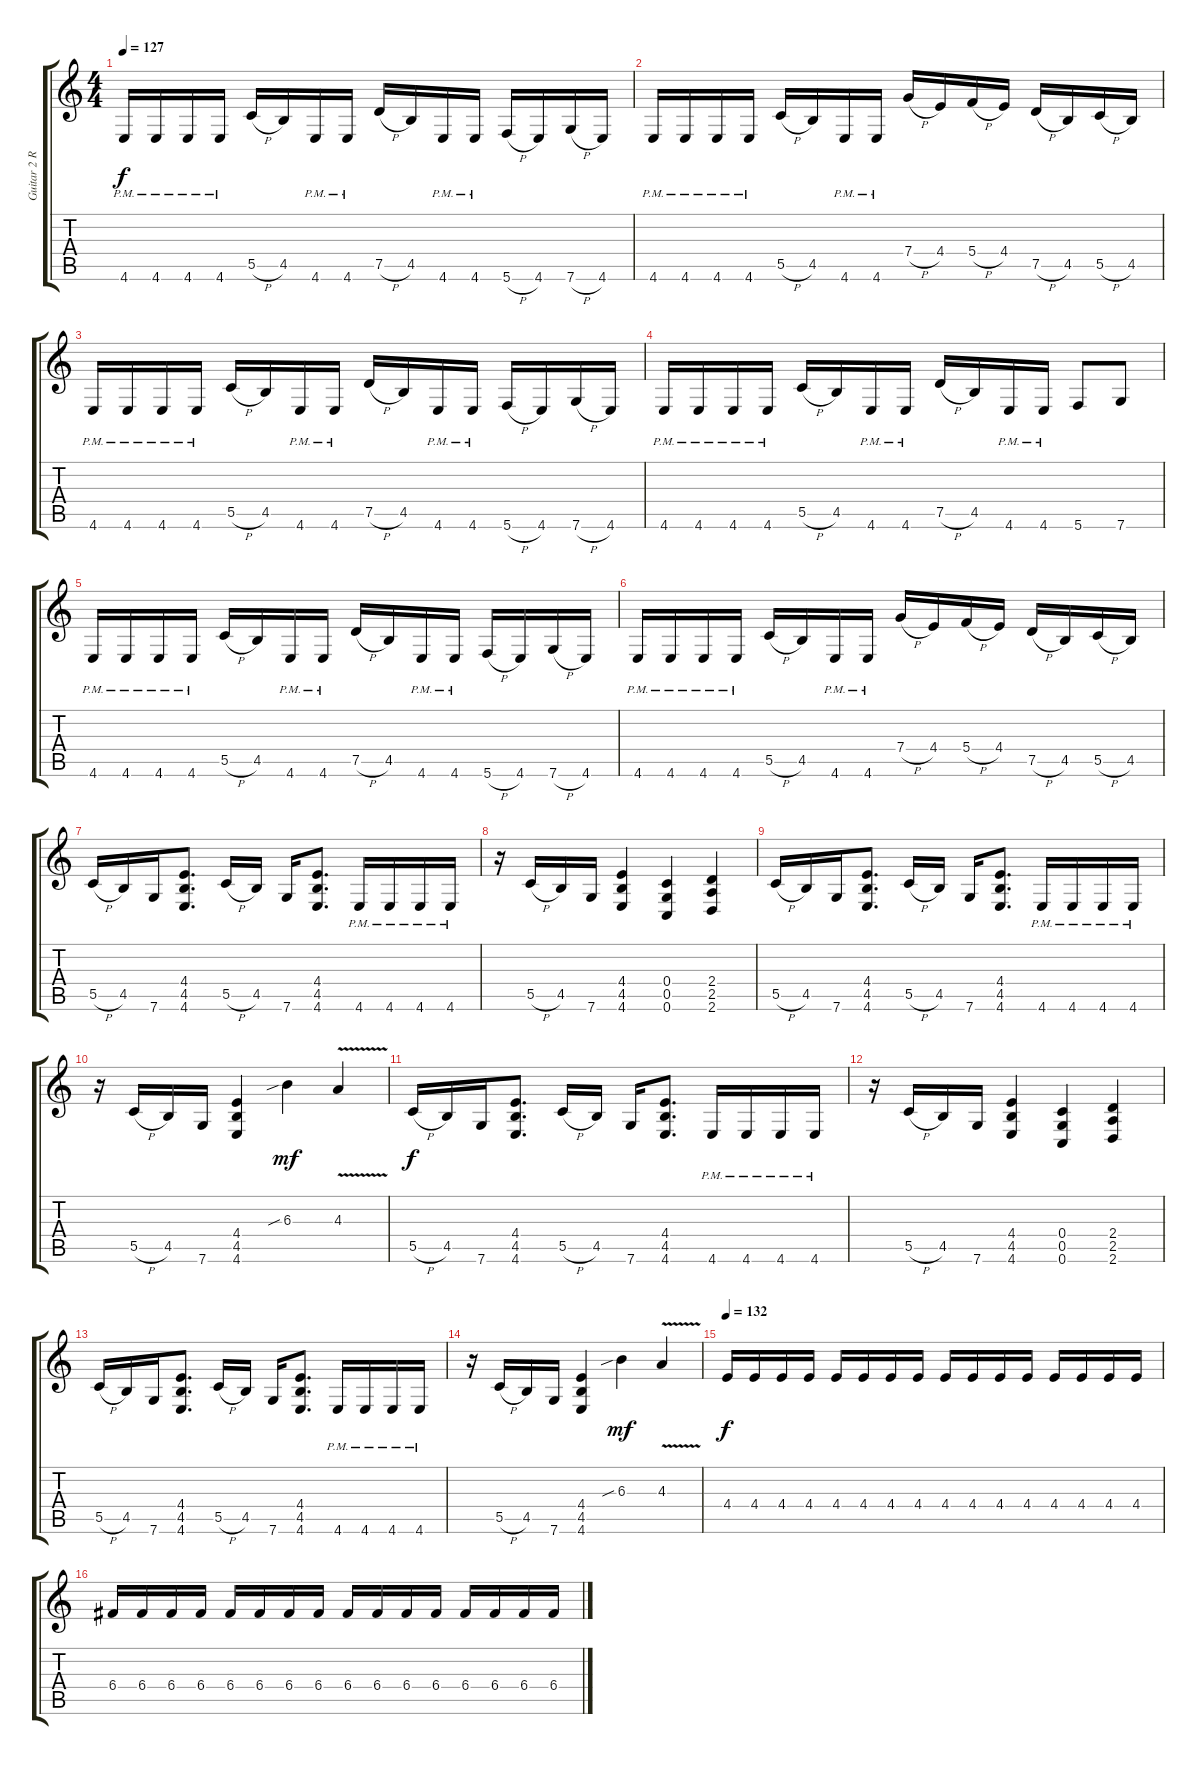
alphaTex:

\track ("Guitar 2 Right" "Guitar 2 R") {instrument distortionguitar}
\staff {score tabs}
\tuning (D4 A3 F3 C3 G2 C2) {hide}
\ts (4 4)
\tempo 127
\clef g2
\ks c
4.6{pm}.16{dy f} 4.6{pm}.16 4.6{pm}.16 4.6{pm}.16 5.5{h}.16 4.5.16 4.6{pm}.16 4.6{pm}.16 7.5{h}.16 4.5.16 4.6{pm}.16 4.6{pm}.16 5.6{h}.16 4.6.16 7.6{h}.16 4.6.16 |
4.6{pm}.16 4.6{pm}.16 4.6{pm}.16 4.6{pm}.16 5.5{h}.16 4.5.16 4.6{pm}.16 4.6{pm}.16 7.4{h}.16 4.4.16 5.4{h}.16 4.4.16 7.5{h}.16 4.5.16 5.5{h}.16 4.5.16 |
4.6{pm}.16 4.6{pm}.16 4.6{pm}.16 4.6{pm}.16 5.5{h}.16 4.5.16 4.6{pm}.16 4.6{pm}.16 7.5{h}.16 4.5.16 4.6{pm}.16 4.6{pm}.16 5.6{h}.16 4.6.16 7.6{h}.16 4.6.16 |
4.6{pm}.16 4.6{pm}.16 4.6{pm}.16 4.6{pm}.16 5.5{h}.16 4.5.16 4.6{pm}.16 4.6{pm}.16 7.5{h}.16 4.5.16 4.6{pm}.16 4.6{pm}.16 5.6.8 7.6.8 |
4.6{pm}.16 4.6{pm}.16 4.6{pm}.16 4.6{pm}.16 5.5{h}.16 4.5.16 4.6{pm}.16 4.6{pm}.16 7.5{h}.16 4.5.16 4.6{pm}.16 4.6{pm}.16 5.6{h}.16 4.6.16 7.6{h}.16 4.6.16 |
4.6{pm}.16 4.6{pm}.16 4.6{pm}.16 4.6{pm}.16 5.5{h}.16 4.5.16 4.6{pm}.16 4.6{pm}.16 7.4{h}.16 4.4.16 5.4{h}.16 4.4.16 7.5{h}.16 4.5.16 5.5{h}.16 4.5.16 |
5.5{h}.16 4.5.16 7.6.16 (4.4 4.5 4.6).8{d} 5.5{h}.16 4.5.16 7.6.16 (4.4 4.5 4.6).8{d} 4.6{pm}.16 4.6{pm}.16 4.6{pm}.16 4.6{pm}.16 |
r.16 5.5{h}.16 4.5.16 7.6.16 (4.4 4.5 4.6).4 (0.4 0.5 0.6).4 (2.4 2.5 2.6).4 |
5.5{h}.16 4.5.16 7.6.16 (4.4 4.5 4.6).8{d} 5.5{h}.16 4.5.16 7.6.16 (4.4 4.5 4.6).8{d} 4.6{pm}.16 4.6{pm}.16 4.6{pm}.16 4.6{pm}.16 |
r.16 5.5{h}.16 4.5.16 7.6.16 (4.4 4.5 4.6).4 6.3{sib}.4{dy mf} 4.3{v}.4 |
5.5{h}.16{dy f} 4.5.16 7.6.16 (4.4 4.5 4.6).8{d} 5.5{h}.16 4.5.16 7.6.16 (4.4 4.5 4.6).8{d} 4.6{pm}.16 4.6{pm}.16 4.6{pm}.16 4.6{pm}.16 |
r.16 5.5{h}.16 4.5.16 7.6.16 (4.4 4.5 4.6).4 (0.4 0.5 0.6).4 (2.4 2.5 2.6).4 |
5.5{h}.16 4.5.16 7.6.16 (4.4 4.5 4.6).8{d} 5.5{h}.16 4.5.16 7.6.16 (4.4 4.5 4.6).8{d} 4.6{pm}.16 4.6{pm}.16 4.6{pm}.16 4.6{pm}.16 |
r.16 5.5{h}.16 4.5.16 7.6.16 (4.4 4.5 4.6).4 6.3{sib}.4{dy mf} 4.3{v}.4 |
\tempo 132
4.4.16{dy f} 4.4.16 4.4.16 4.4.16 4.4.16 4.4.16 4.4.16 4.4.16 4.4.16 4.4.16 4.4.16 4.4.16 4.4.16 4.4.16 4.4.16 4.4.16 |
6.4.16 6.4.16 6.4.16 6.4.16 6.4.16 6.4.16 6.4.16 6.4.16 6.4.16 6.4.16 6.4.16 6.4.16 6.4.16 6.4.16 6.4.16 6.4.16
